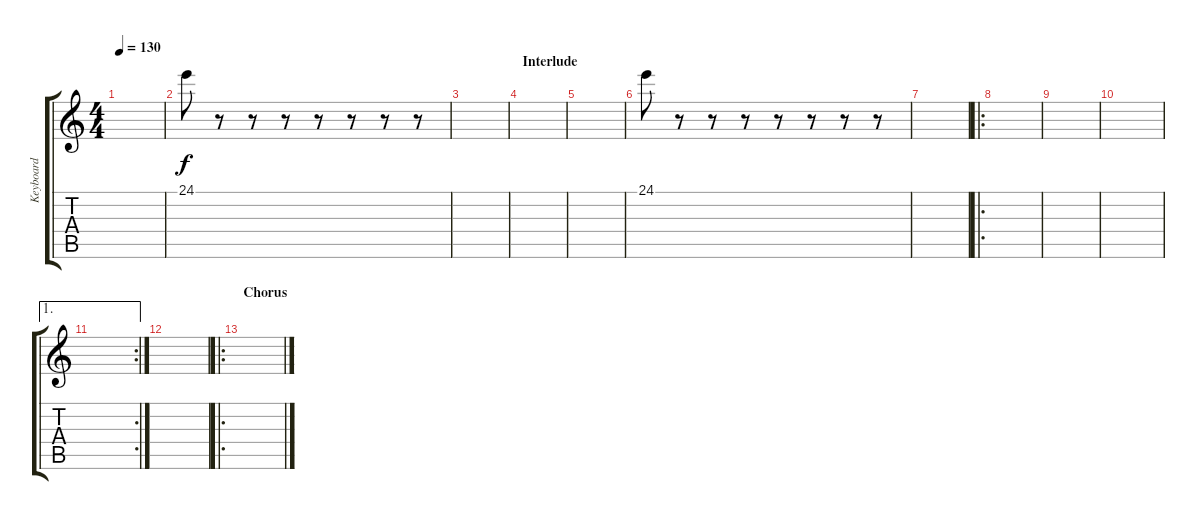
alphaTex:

\track ("Keyboard" "Keyboard") {instrument tubularbells}
\staff {score tabs}
\tuning (E4 B3 G3 D3 A2 E2) {hide}
\ts (4 4)
\tempo 130
\clef g2
\ks c
|
24.1.8 r.8 r.8 r.8 r.8 r.8 r.8 r.8 |
|
\section ("" "Interlude")
|
|
24.1.8 r.8 r.8 r.8 r.8 r.8 r.8 r.8 |
|
\ro
|
|
|
\ae 1
\rc 2
|
|
\ro
\section ("" "Chorus")
